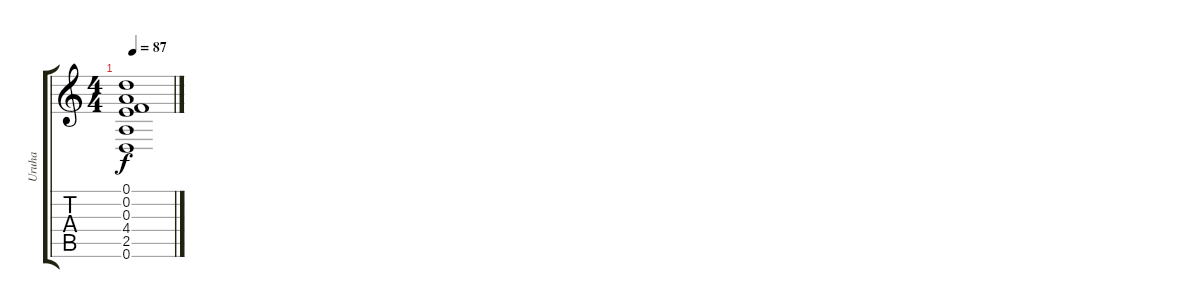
\track ("Uruha" "Uruha") {instrument acousticguitarsteel}
\staff {score tabs}
\tuning (D4 A3 F3 C3 G2 D2) {hide}
\ts (4 4)
\tempo 87
\clef g2
\ks c
(0.1{t} 0.2{t} 0.3{t} 4.4{t} 2.5{t} 0.6{t}).1{dy f}
